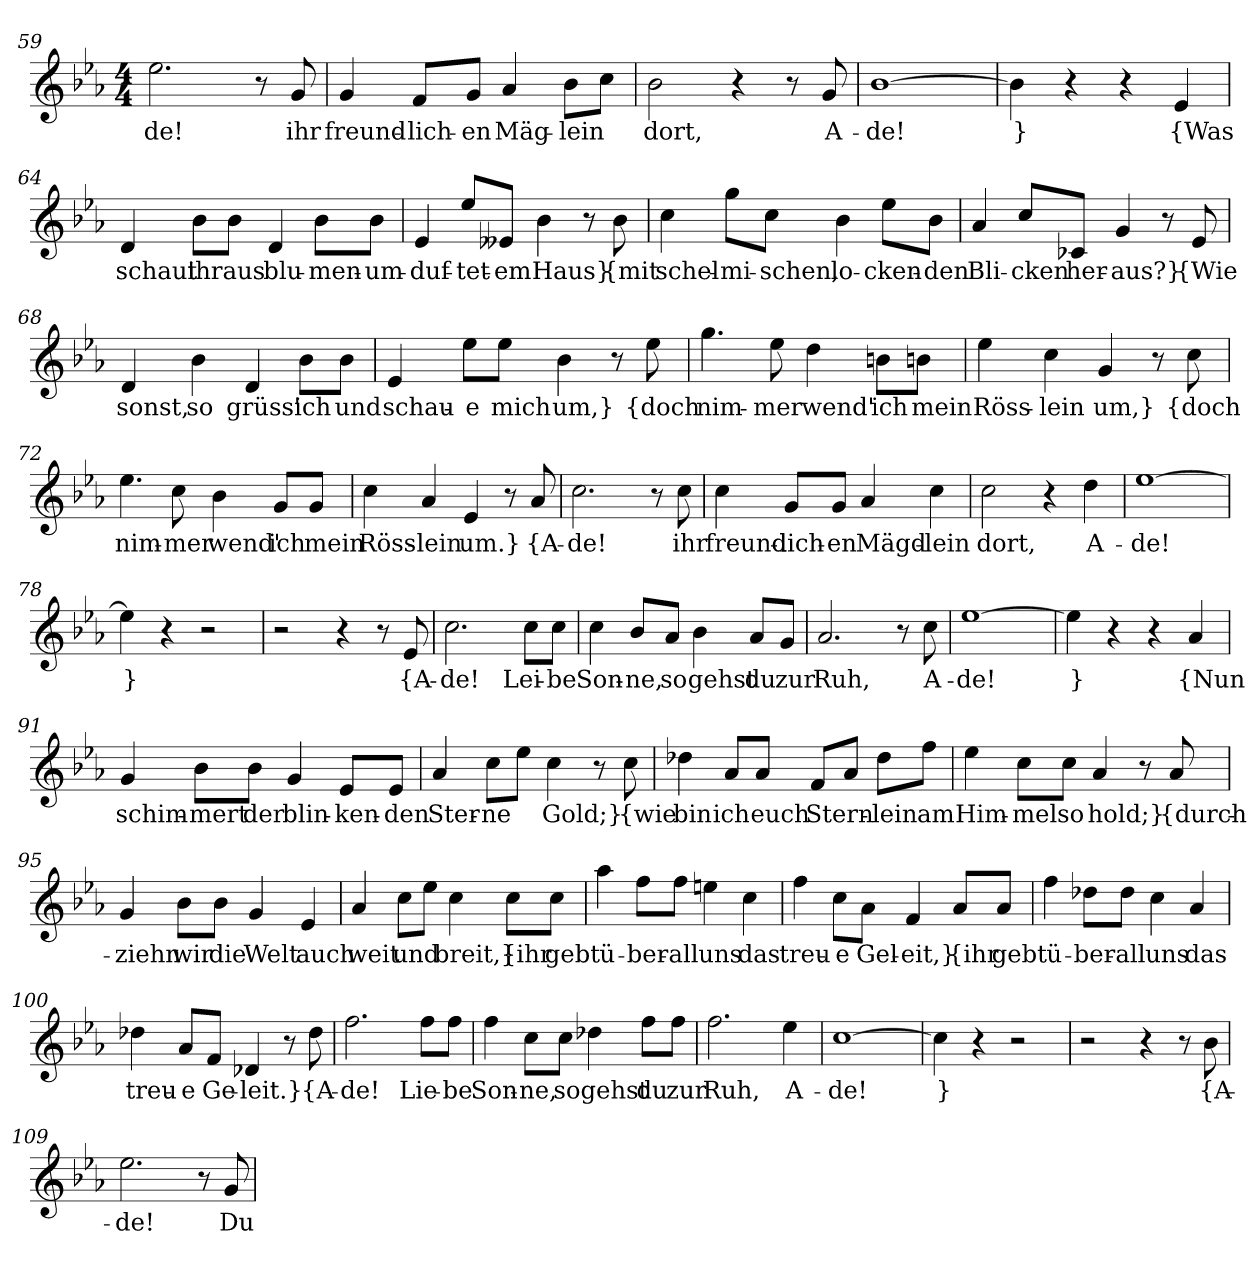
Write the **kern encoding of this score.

**kern	**text
*part1	*part1
*staff1	*staff1
*clefG2	*
*k[b-e-a-]	*
*M4/4	*
=59	=59
2.ee-	-de!
8r	.
8g	ihr
=60	=60
4g	freund-
8f/L	-lich-
8g/J	-en
4a-	Mäg-
8b-\L	-lein
8cc\J	.
=61	=61
2b-	dort,
4r	.
8r	.
8g	A-
=62	=62
[1b-	-de!
=63	=63
4b-]	}
4r	.
4r	.
4e-	{Was
=64	=64
4d	schaut
8b-\L	ihr
8b-\J	aus
4d	blu-
8b-\L	-men-
8b-\J	-um-
=65	=65
4e-	-duf-
8ee-/L	-tet-
8e--X/J	-em
4b-	Haus}
8r	.
8b-	{mit
=66	=66
4cc	schel-
8gg\L	-mi-
8cc\J	-schen,
4b-	lo-
8ee-\L	-cken-
8b-\J	-den
=67	=67
4a-	Bli-
8cc/L	-cken
8c-X/J	her-
4g	-aus?}
8r	.
8e-	{Wie
=68	=68
4d	sonst,
4b-	so
4d	grüss'
8b-\L	ich
8b-\J	und
=69	=69
4e-	schau-
8ee-\L	-e
8ee-\J	mich
4b-	um,}
8r	.
8ee-	{doch
=70	=70
4.gg	nim-
8ee-	-mer
4dd	wend'
8bn\L	ich
8bn\J	mein
=71	=71
4ee-	Röss-
4cc	-lein
4g	um,}
8r	.
8cc	{doch
=72	=72
4.ee-	nim-
8cc	-mer
4b-	wend'
8g/L	ich
8g/J	mein
=73	=73
4cc	Röss-
4a-	-lein
4e-	um.}
8r	.
8a-	{A-
=74	=74
2.cc	-de!
8r	.
8cc	ihr
=75	=75
4cc	freund-
8g/L	-lich-
8g/J	-en
4a-	Mägd-
4cc	-lein
=76	=76
2cc	dort,
4r	.
4dd	A-
=77	=77
[1ee-	-de!
=78	=78
4ee-]	}
4r	.
2r	.
=85	=85
2r	.
4r	.
8r	.
8e-	{A-
=86	=86
2.cc	de!
8cc\L	Lei-
8cc\J	-be
=87	=87
4cc	Son-
8b-/L	-ne,
8a-/J	so
4b-	gehst
8a-/L	du
8g/J	zur
=88	=88
2.a-	Ruh,
8r	.
8cc	A-
=89	=89
[1ee-	de!
=90	=90
4ee-]	}
4r	.
4r	.
4a-	{Nun
=91	=91
4g	schim-
8b-\L	-mert
8b-\J	der
4g	blin-
8e-/L	-ken-
8e-/J	-den
=92	=92
4a-	Ster-
8cc\L	-ne
8ee-\J	.
4cc	Gold;}
8r	.
8cc	{wie
=93	=93
4dd-X	bin
8a-/L	ich
8a-/J	euch
8f/L	Stern-
8a-/J	.
8dd-\L	-lein
8ff\J	am
=94	=94
4ee-	Him-
8cc\L	-mel
8cc\J	so
4a-	hold;}
8r	.
8a-	{durch-
=95	=95
4g	-ziehn
8b-\L	wir
8b-\J	die
4g	Welt
4e-	auch
=96	=96
4a-	weit
8cc\L	und
8ee-\J	.
4cc	breit,}
8cc\L	{ihr
8cc\J	gebt
=97	=97
4aa-	ü-
8ff\L	-ber-
8ff\J	-all
4een	uns
4cc	das
=98	=98
4ff	treu-
8cc\L	-e
8a-\J	Gel-
4f	-eit,}
8a-/L	{ihr
8a-/J	gebt
=99	=99
4ff	ü-
8dd-X\L	-ber-
8dd-\J	-all
4cc	uns
4a-	das
=100	=100
4dd-X	treu-
8a-/L	-e
8f/J	Ge-
4d-X	-leit.}
8r	.
8dd-	{A-
=101	=101
2.ff	-de!
8ff\L	Lie-
8ff\J	-be
=102	=102
4ff	Son-
8cc\L	-ne,
8cc\J	so
4dd-X	gehst
8ff\L	du
8ff\J	zur
=103	=103
2.ff	Ruh,
4ee-	A-
=104	=104
[1cc	-de!
=105	=105
4cc]	}
4r	.
2r	.
=108	=108
2r	.
4r	.
8r	.
8b-	{A-
=109	=109
2.ee-	-de!
8r	.
8g	Du
=	=
*-	*-
